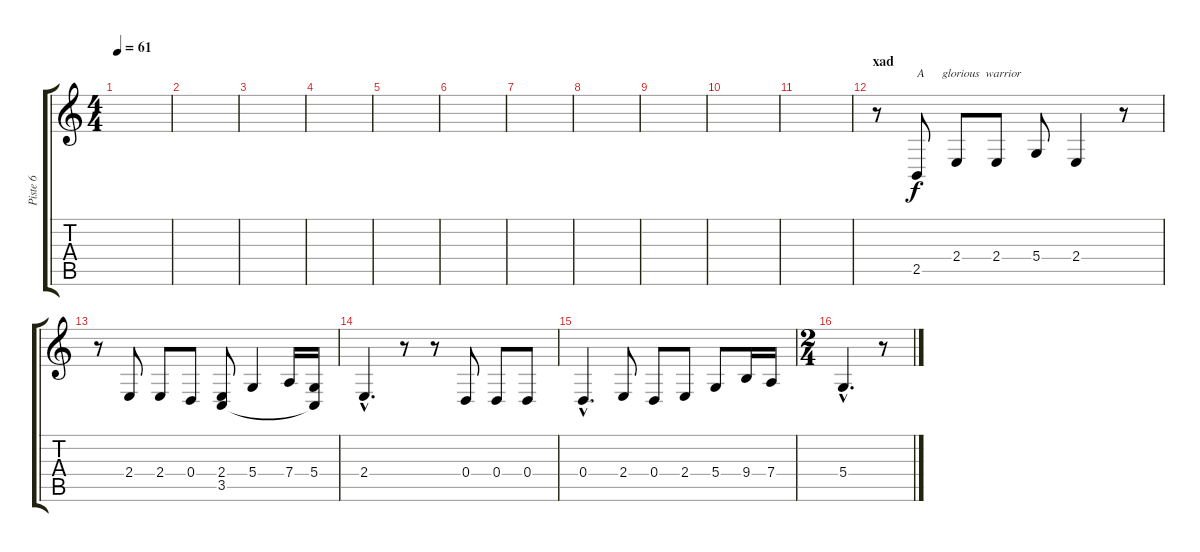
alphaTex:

\track ("Piste 6" "Piste 6") {instrument lead4chiff}
\staff {score tabs}
\tuning (E4 B3 G3 D3 A2 E2) {hide}
\ts (4 4)
\tempo 61
\clef g2
\ks c
|
|
|
|
|
|
|
|
|
|
|
\section ("" "xad")
r.8 2.5.8{txt "A      glorious  warrior"} 2.4.8 2.4.8 5.4.8 2.4.4 r.8 |
r.8 2.4.8 2.4.8 0.4.8 (2.4 3.5).8 5.4.4 7.4.16 (5.4 3.5{t}).16 |
2.4{hac}.4{d} r.8 r.8 0.4.8 0.4.8 0.4.8 |
0.4{hac}.4{d} 2.4.8 0.4.8 2.4.8 5.4.8 9.4.16 7.4.16 |
\ts (2 4)
5.4{hac}.4{d} r.8
